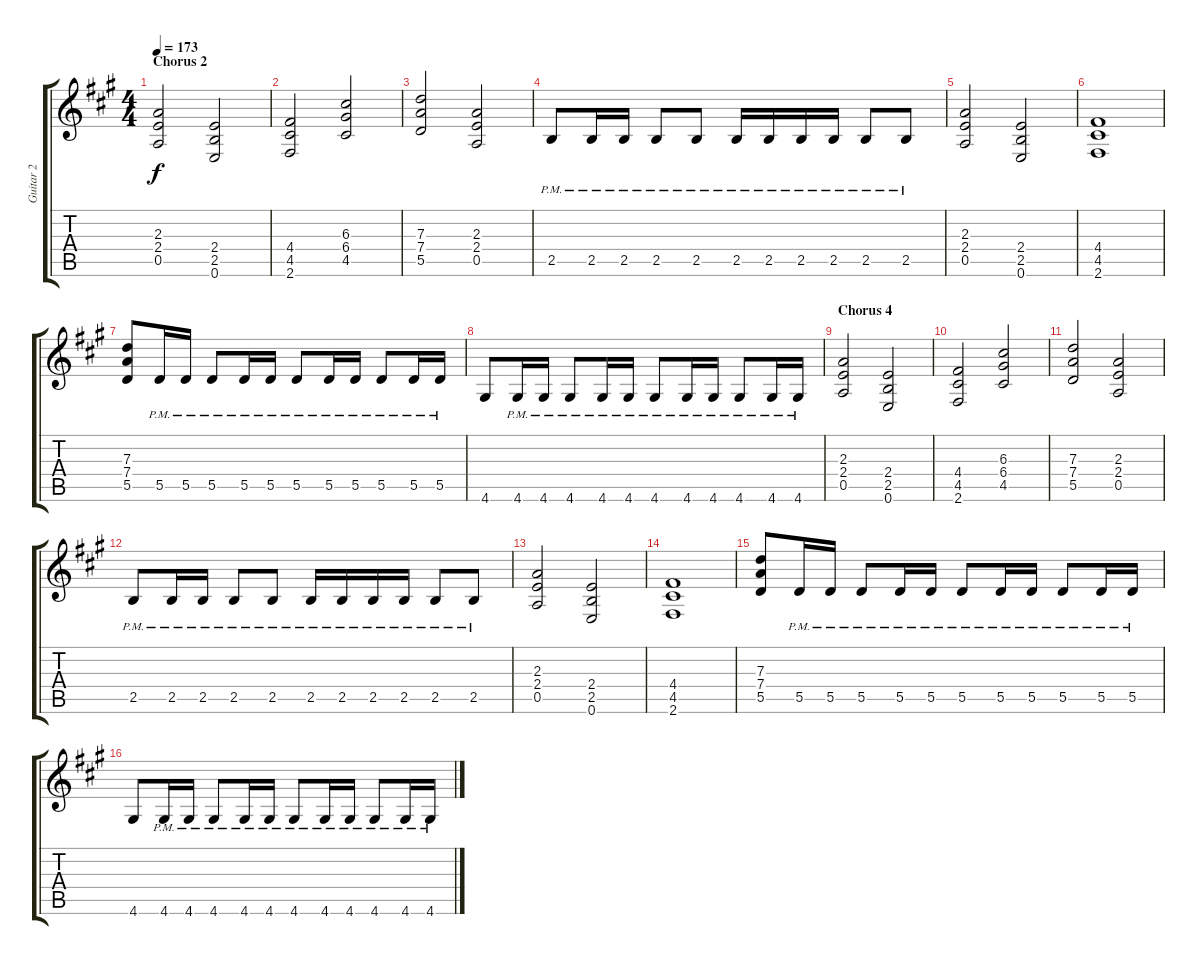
\track ("Guitar 2" "Guitar 2") {instrument distortionguitar}
\staff {score tabs}
\tuning (E4 B3 G3 D3 A2 E2) {hide}
\ts (4 4)
\section ("" "Chorus 2")
\tempo 173
\clef g2
\ks f#minor
(2.3 2.4 0.5).2{dy f} (2.4 2.5 0.6).2 |
(4.4 4.5 2.6).2 (6.3 6.4 4.5).2 |
(7.3 7.4 5.5).2 (2.3 2.4 0.5).2 |
2.5{pm}.8 2.5{pm}.16 2.5{pm}.16 2.5{pm}.8 2.5{pm}.8 2.5{pm}.16 2.5{pm}.16 2.5{pm}.16 2.5{pm}.16 2.5{pm}.8 2.5{pm}.8 |
(2.3 2.4 0.5).2 (2.4 2.5 0.6).2 |
(4.4 4.5 2.6).1 |
(7.3 7.4 5.5).8 5.5{pm}.16 5.5{pm}.16 5.5{pm}.8 5.5{pm}.16 5.5{pm}.16 5.5{pm}.8 5.5{pm}.16 5.5{pm}.16 5.5{pm}.8 5.5{pm}.16 5.5{pm}.16 |
4.6.8 4.6{pm}.16 4.6{pm}.16 4.6{pm}.8 4.6{pm}.16 4.6{pm}.16 4.6{pm}.8 4.6{pm}.16 4.6{pm}.16 4.6{pm}.8 4.6{pm}.16 4.6{pm}.16 |
\section ("" "Chorus 4")
(2.3 2.4 0.5).2 (2.4 2.5 0.6).2 |
(4.4 4.5 2.6).2 (6.3 6.4 4.5).2 |
(7.3 7.4 5.5).2 (2.3 2.4 0.5).2 |
2.5{pm}.8 2.5{pm}.16 2.5{pm}.16 2.5{pm}.8 2.5{pm}.8 2.5{pm}.16 2.5{pm}.16 2.5{pm}.16 2.5{pm}.16 2.5{pm}.8 2.5{pm}.8 |
(2.3 2.4 0.5).2 (2.4 2.5 0.6).2 |
(4.4 4.5 2.6).1 |
(7.3 7.4 5.5).8 5.5{pm}.16 5.5{pm}.16 5.5{pm}.8 5.5{pm}.16 5.5{pm}.16 5.5{pm}.8 5.5{pm}.16 5.5{pm}.16 5.5{pm}.8 5.5{pm}.16 5.5{pm}.16 |
4.6.8 4.6{pm}.16 4.6{pm}.16 4.6{pm}.8 4.6{pm}.16 4.6{pm}.16 4.6{pm}.8 4.6{pm}.16 4.6{pm}.16 4.6{pm}.8 4.6{pm}.16 4.6{pm}.16
